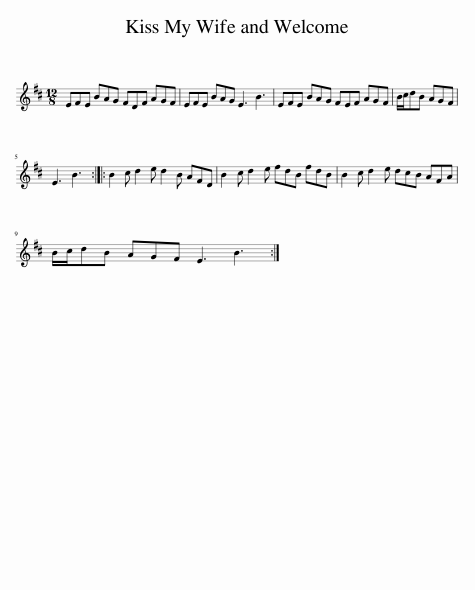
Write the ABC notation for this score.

X:1
L:1/8
M:12/8
I:linebreak $
K:D
V:1 treble
V:1
 EFE BAG FDF AGF | EFE BAG E3 B3 | EFE BAG FEF AGF | B/c/dB AGF |$ E3 B3 :: %5
 B2 c d2 e d2 B AFD | B2 c d2 e fdB fdB | B2 c d2 e dcB AFA |$ B/c/dB AGF E3 B3 :| %9
